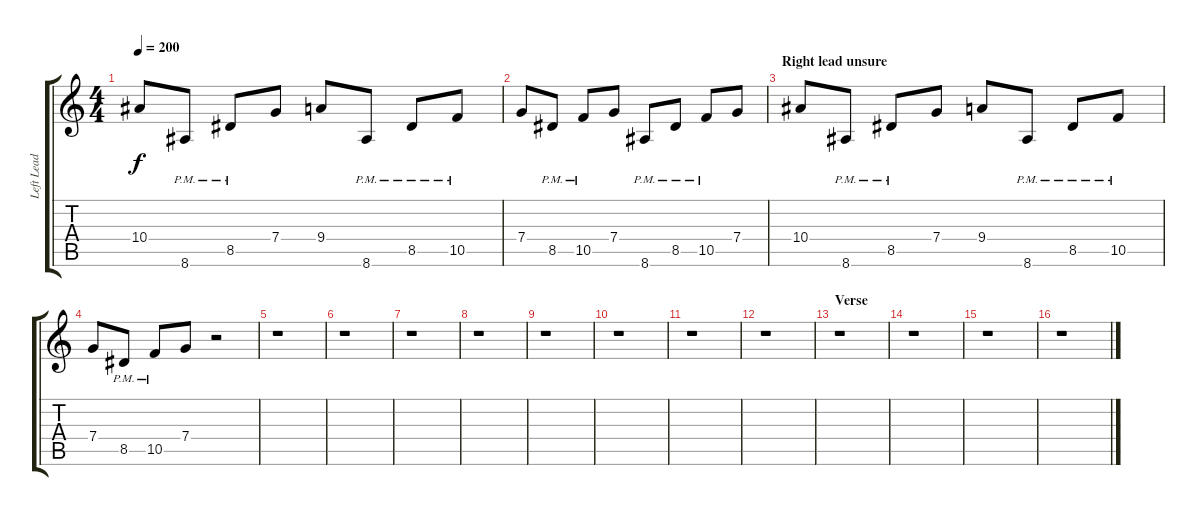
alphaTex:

\track ("Left Lead Gtr" "Left Lead ") {instrument overdrivenguitar}
\staff {score tabs}
\tuning (D4 A3 F3 C3 G2 D2) {hide}
\ts (4 4)
\tempo 200
\clef g2
\ks c
10.4.8{dy f} 8.6{pm}.8 8.5{pm}.8 7.4.8 9.4.8 8.6{pm}.8 8.5{pm}.8 10.5{pm}.8 |
7.4.8 8.5{pm}.8 10.5{pm}.8 7.4.8 8.6{pm}.8 8.5{pm}.8 10.5{pm}.8 7.4.8 |
\section ("" "Right lead unsure")
10.4.8 8.6{pm}.8 8.5{pm}.8 7.4.8 9.4.8 8.6{pm}.8 8.5{pm}.8 10.5{pm}.8 |
7.4.8 8.5{pm}.8 10.5{pm}.8 7.4.8 r.2 |
r.1 |
r.1 |
r.1 |
r.1 |
r.1 |
r.1 |
r.1 |
r.1 |
\section ("" "Verse")
r.1 |
r.1 |
r.1 |
r.1
